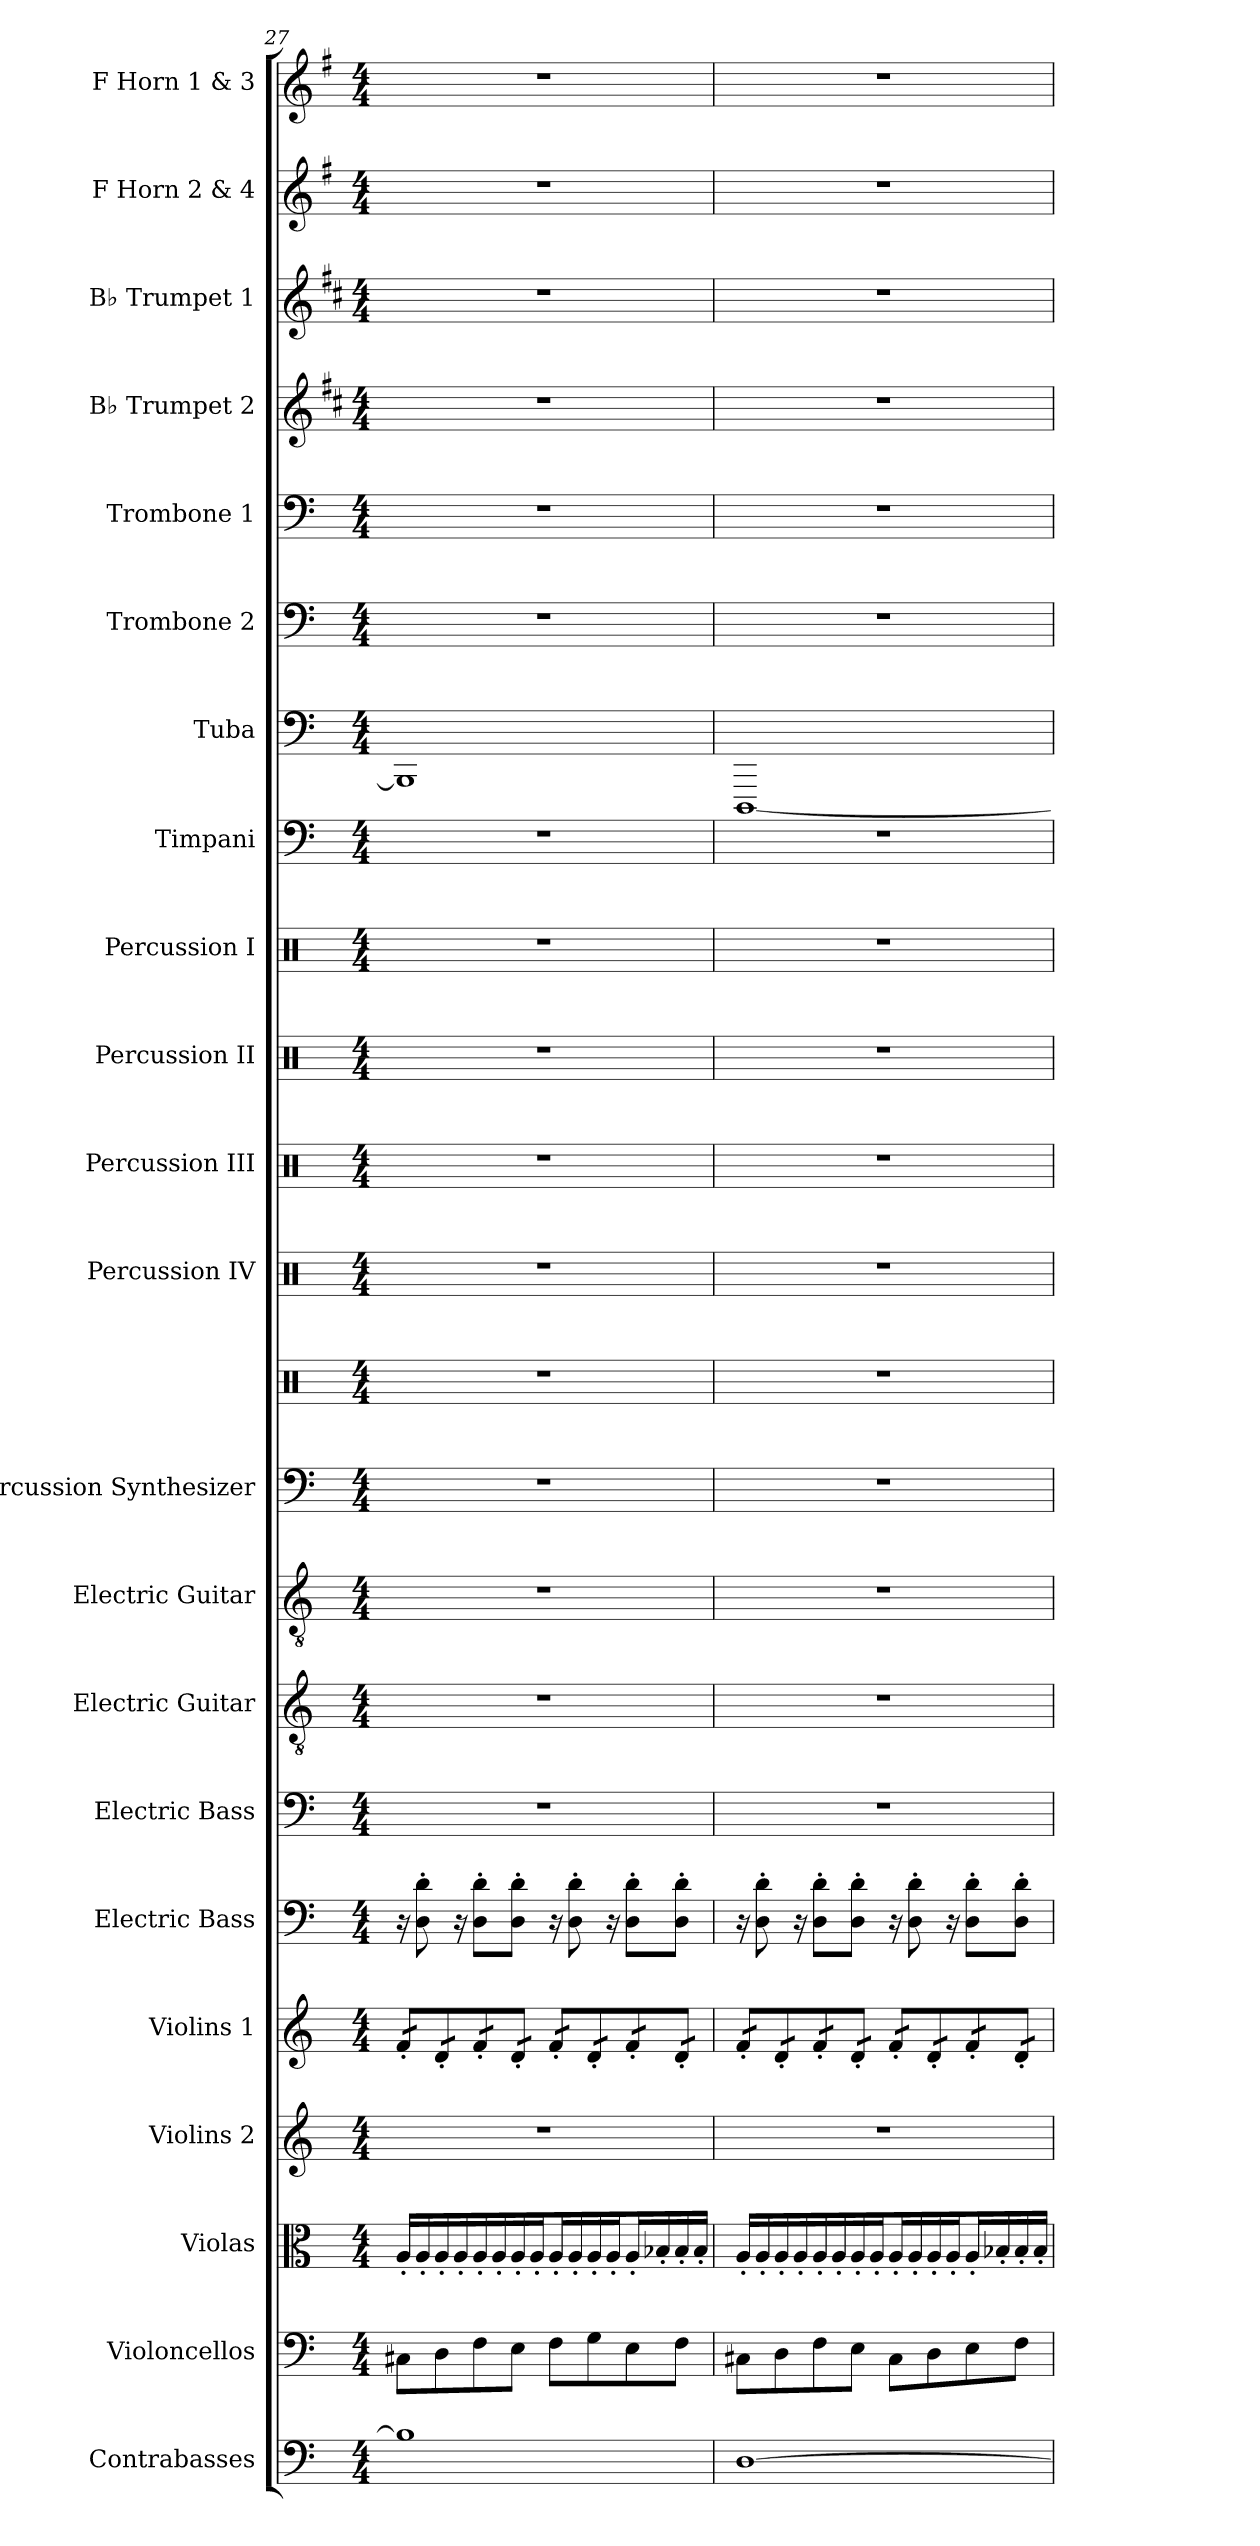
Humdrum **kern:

**kern	**kern	**kern	**kern	**kern	**kern	**kern	**kern	**kern	**kern	**kern	**kern	**kern	**kern	**kern	**kern	**kern	**kern	**kern	**kern	**kern	**kern	**kern
*part22	*part21	*part20	*part19	*part18	*part17	*part16	*part15	*part14	*part13	*part13	*part12	*part11	*part10	*part9	*part8	*part7	*part6	*part5	*part4	*part3	*part2	*part1
*staff23	*staff22	*staff21	*staff20	*staff19	*staff18	*staff17	*staff16	*staff15	*staff14	*staff13	*staff12	*staff11	*staff10	*staff9	*staff8	*staff7	*staff6	*staff5	*staff4	*staff3	*staff2	*staff1
*I"Contrabasses	*I"Violoncellos	*I"Violas	*I"Violins 2	*I"Violins 1	*I"Electric Bass	*I"Electric Bass	*I"Electric Guitar	*I"Electric Guitar	*I"Percussion Synthesizer	*	*I"Percussion IV	*I"Percussion III	*I"Percussion II	*I"Percussion I	*I"Timpani	*I"Tuba	*I"Trombone 2	*I"Trombone 1	*I"B♭ Trumpet 2	*I"B♭ Trumpet 1	*I"F Horn 2 &amp; 4	*I"F Horn 1 &amp; 3
*I'Cbs.	*I'Vcs.	*I'Vlas.	*I'Vlns. 2	*I'Vlns. 1	*I'El. B.	*I'El. B.	*I'El. Guit.	*I'El. Guit.	*I'Perc. Syn.	*	*I'Perc. IV	*I'Perc. III	*I'Perc. II	*I'Perc. I	*I'Timp.	*I'Tba.	*I'Tbn. 2	*I'Tbn. 1	*I'B♭ Tpt. 2	*I'B♭ Tpt. 1	*I'F Hn. 2 4	*I'F Hn. 1 3
*clefF4	*clefF4	*clefC3	*clefG2	*clefG2	*clefF4	*clefF4	*clefGv2	*clefGv2	*clefF4	*clefX	*clefX	*clefX	*clefX	*clefX	*clefF4	*clefF4	*clefF4	*clefF4	*clefG2	*clefG2	*clefG2	*clefG2
*ITrd7c12	*	*	*	*	*ITrd7c12	*ITrd7c12	*	*	*	*	*	*	*	*	*	*	*	*	*ITrd1c2	*ITrd1c2	*ITrd4c7	*ITrd4c7
*k[]	*k[]	*k[]	*k[]	*k[]	*k[]	*k[]	*k[]	*k[]	*k[]	*k[]	*k[]	*k[]	*k[]	*k[]	*k[]	*k[]	*k[]	*k[]	*k[]	*k[]	*k[]	*k[]
*M4/4	*M4/4	*M4/4	*M4/4	*M4/4	*M4/4	*M4/4	*M4/4	*M4/4	*M4/4	*M4/4	*M4/4	*M4/4	*M4/4	*M4/4	*M4/4	*M4/4	*M4/4	*M4/4	*M4/4	*M4/4	*M4/4	*M4/4
=27	=27	=27	=27	=27	=27	=27	=27	=27	=27	=27	=27	=27	=27	=27	=27	=27	=27	=27	=27	=27	=27	=27
*	*	*tremolo	*	*	*	*	*	*	*	*	*	*	*	*	*	*	*	*	*	*	*	*
*	*	*	*	*tremolo	*	*	*	*	*	*	*	*	*	*	*	*	*	*	*	*	*	*
1BB-]	8C#X\L	16A'/LL	1r	16f'/LL	16r	1r	1r	1r	1r	1r	1r	1r	1r	1r	1r	1BBB-]	1r	1r	1r	1r	1r	1r
.	.	16A'/	.	16f'/	8DD\' 8D\'	.	.	.	.	.	.	.	.	.	.	.	.	.	.	.	.	.
.	8D\	16A'/	.	16d'/	.	.	.	.	.	.	.	.	.	.	.	.	.	.	.	.	.	.
.	.	16A'/	.	16d'/	16r	.	.	.	.	.	.	.	.	.	.	.	.	.	.	.	.	.
.	8F\	16A'/	.	16f'/	8DD\' 8D\'L	.	.	.	.	.	.	.	.	.	.	.	.	.	.	.	.	.
.	.	16A'/	.	16f'/	.	.	.	.	.	.	.	.	.	.	.	.	.	.	.	.	.	.
.	8E\J	16A'/	.	16d'/	8DD\' 8D\'J	.	.	.	.	.	.	.	.	.	.	.	.	.	.	.	.	.
.	.	16A'/JJ	.	16d'/JJ	.	.	.	.	.	.	.	.	.	.	.	.	.	.	.	.	.	.
.	8F\L	16A'/LL	.	16f'/LL	16r	.	.	.	.	.	.	.	.	.	.	.	.	.	.	.	.	.
.	.	16A'/	.	16f'/	8DD\' 8D\'	.	.	.	.	.	.	.	.	.	.	.	.	.	.	.	.	.
.	8G\	16A'/	.	16d'/	.	.	.	.	.	.	.	.	.	.	.	.	.	.	.	.	.	.
.	.	16A'/JJ	.	16d'/	16r	.	.	.	.	.	.	.	.	.	.	.	.	.	.	.	.	.
*	*	*Xtremolo	*	*	*	*	*	*	*	*	*	*	*	*	*	*	*	*	*	*	*	*
.	8E\	16A'/LL	.	16f'/	8DD\' 8D\'L	.	.	.	.	.	.	.	.	.	.	.	.	.	.	.	.	.
.	.	16B-X'/J	.	16f'/	.	.	.	.	.	.	.	.	.	.	.	.	.	.	.	.	.	.
*	*	*tremolo	*	*	*	*	*	*	*	*	*	*	*	*	*	*	*	*	*	*	*	*
.	8F\J	16B-'/	.	16d'/	8DD\' 8D\'J	.	.	.	.	.	.	.	.	.	.	.	.	.	.	.	.	.
.	.	16B-'/JJ	.	16d'/JJ	.	.	.	.	.	.	.	.	.	.	.	.	.	.	.	.	.	.
=28	=28	=28	=28	=28	=28	=28	=28	=28	=28	=28	=28	=28	=28	=28	=28	=28	=28	=28	=28	=28	=28	=28
[1DD	8C#X\L	16A'/LL	1r	16f'/LL	16r	1r	1r	1r	1r	1r	1r	1r	1r	1r	1r	[1DDD	1r	1r	1r	1r	1r	1r
.	.	16A'/	.	16f'/	8DD\' 8D\'	.	.	.	.	.	.	.	.	.	.	.	.	.	.	.	.	.
.	8D\	16A'/	.	16d'/	.	.	.	.	.	.	.	.	.	.	.	.	.	.	.	.	.	.
.	.	16A'/	.	16d'/	16r	.	.	.	.	.	.	.	.	.	.	.	.	.	.	.	.	.
.	8F\	16A'/	.	16f'/	8DD\' 8D\'L	.	.	.	.	.	.	.	.	.	.	.	.	.	.	.	.	.
.	.	16A'/	.	16f'/	.	.	.	.	.	.	.	.	.	.	.	.	.	.	.	.	.	.
.	8E\J	16A'/	.	16d'/	8DD\' 8D\'J	.	.	.	.	.	.	.	.	.	.	.	.	.	.	.	.	.
.	.	16A'/JJ	.	16d'/JJ	.	.	.	.	.	.	.	.	.	.	.	.	.	.	.	.	.	.
.	8C#\L	16A'/LL	.	16f'/LL	16r	.	.	.	.	.	.	.	.	.	.	.	.	.	.	.	.	.
.	.	16A'/	.	16f'/	8DD\' 8D\'	.	.	.	.	.	.	.	.	.	.	.	.	.	.	.	.	.
.	8D\	16A'/	.	16d'/	.	.	.	.	.	.	.	.	.	.	.	.	.	.	.	.	.	.
.	.	16A'/JJ	.	16d'/	16r	.	.	.	.	.	.	.	.	.	.	.	.	.	.	.	.	.
*	*	*Xtremolo	*	*	*	*	*	*	*	*	*	*	*	*	*	*	*	*	*	*	*	*
.	8E\	16A'/LL	.	16f'/	8DD\' 8D\'L	.	.	.	.	.	.	.	.	.	.	.	.	.	.	.	.	.
.	.	16B-X'/J	.	16f'/	.	.	.	.	.	.	.	.	.	.	.	.	.	.	.	.	.	.
*	*	*tremolo	*	*	*	*	*	*	*	*	*	*	*	*	*	*	*	*	*	*	*	*
.	8F\J	16B-'/	.	16d'/	8DD\' 8D\'J	.	.	.	.	.	.	.	.	.	.	.	.	.	.	.	.	.
.	.	16B-'/JJ	.	16d'/JJ	.	.	.	.	.	.	.	.	.	.	.	.	.	.	.	.	.	.
*	*	*	*	*Xtremolo	*	*	*	*	*	*	*	*	*	*	*	*	*	*	*	*	*	*
*	*	*Xtremolo	*	*	*	*	*	*	*	*	*	*	*	*	*	*	*	*	*	*	*	*
=	=	=	=	=	=	=	=	=	=	=	=	=	=	=	=	=	=	=	=	=	=	=
*-	*-	*-	*-	*-	*-	*-	*-	*-	*-	*-	*-	*-	*-	*-	*-	*-	*-	*-	*-	*-	*-	*-
